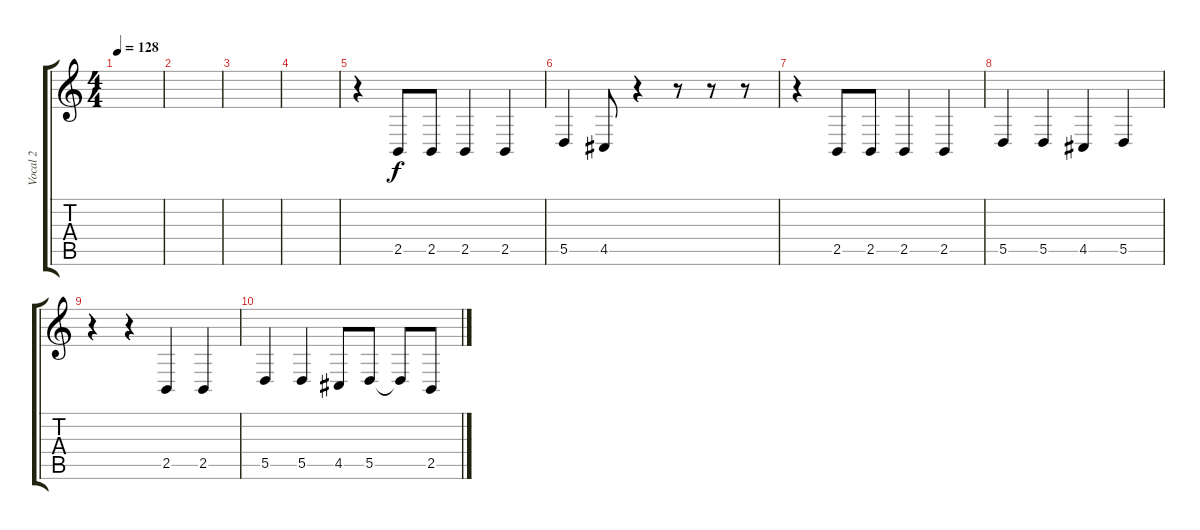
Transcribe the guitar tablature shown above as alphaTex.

\track ("Vocal 2" "Vocal 2") {instrument cello}
\staff {score tabs}
\tuning (E4 B3 G3 D3 A2 E2) {hide}
\ts (4 4)
\tempo 128
\clef g2
\ks c
|
|
|
|
r.4 2.5.8 2.5.8 2.5.4 2.5.4 |
5.5.4 4.5.8 r.4 r.8 r.8 r.8 |
r.4 2.5.8 2.5.8 2.5.4 2.5.4 |
5.5.4 5.5.4 4.5.4 5.5.4 |
r.4 r.4 2.5.4 2.5.4 |
5.5.4 5.5.4 4.5.8 5.5.8 5.5{t}.8 2.5.8
